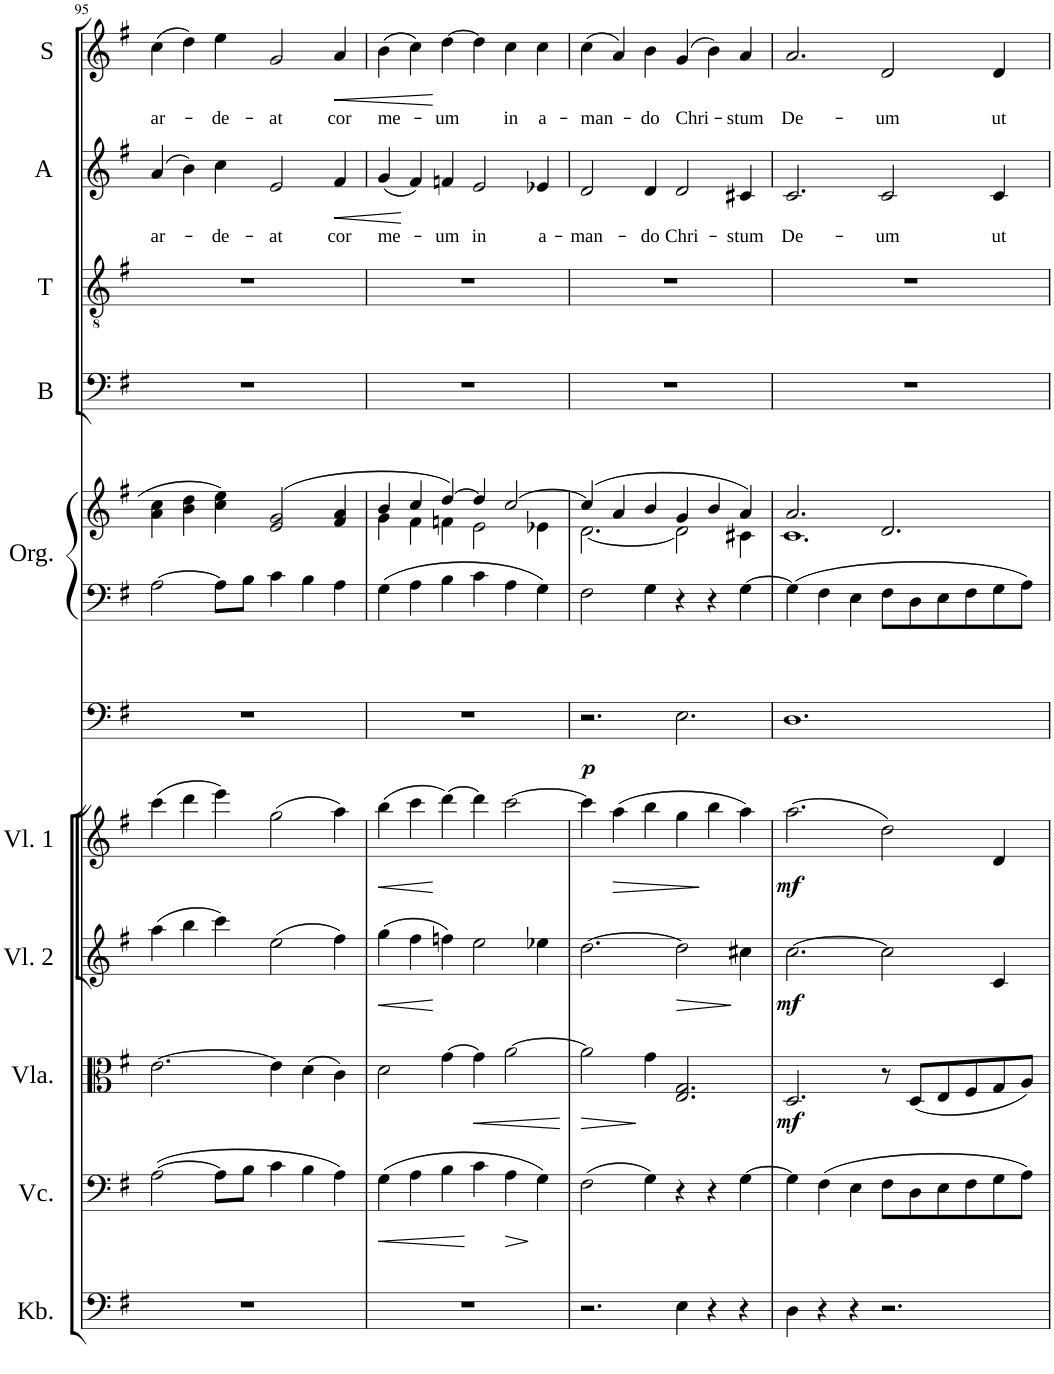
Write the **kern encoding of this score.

**kern	**kern	**dynam	**kern	**dynam	**kern	**dynam	**kern	**dynam	**kern	**dynam	**kern	**kern	**kern	**kern	**kern	**text	**dynam	**kern	**text	**dynam
*part11	*part10	*part10	*part9	*part9	*part8	*part8	*part7	*part7	*part6	*part6	*part5	*part5	*part4	*part3	*part2	*part2	*part2	*part1	*part1	*part1
*staff12	*staff11	*staff11	*staff10	*staff10	*staff9	*staff9	*staff8	*staff8	*staff7	*staff7	*staff6	*staff5	*staff4	*staff3	*staff2	*staff2	*staff2	*staff1	*staff1	*staff1
*I"Kontrabass	*I"Cello	*	*I"Viola	*	*I"Violine 2	*	*I"Violine 1	*	*	*	*I"Orgel	*	*I"Bass	*I"Tenor	*I"Alt	*	*	*I"Sopran	*	*
*I'Kb.	*	*	*I'Vla.	*	*I'Vl. 2	*	*I'Vl. 1	*	*	*	*I'Org.	*	*I'B	*I'T	*I'A	*	*	*I'S	*	*
!!LO:PB:g=z
*clefF4	*clefF4	*	*clefC3	*	*clefG2	*	*clefG2	*	*clefF4	*	*clefF4	*clefG2	*clefF4	*clefGv2	*clefG2	*	*	*clefG2	*	*
*Trd7c12	*	*	*	*	*	*	*	*	*	*	*	*	*	*	*	*	*	*	*	*
*k[f#]	*k[f#]	*	*k[f#]	*	*k[f#]	*	*k[f#]	*	*k[f#]	*	*k[f#]	*k[f#]	*k[f#]	*k[f#]	*k[f#]	*	*	*k[f#]	*	*
*M6/4	*M6/4	*	*M6/4	*	*M6/4	*	*M6/4	*	*M6/4	*	*M6/4	*M6/4	*M6/4	*M6/4	*M6/4	*	*	*M6/4	*	*
=95	=95	=95	=95	=95	=95	=95	=95	=95	=95	=95	=95	=95	=95	=95	=95	=95	=95	=95	=95	=95
!	!	!	!	!	!	!	!	!	!	!	!	!	!	!	!	!LO:LY:b	!	!	!LO:LY:b	!
1.r	([2A\	.	[2.e\	.	(4aa\	.	(4ccc\	.	1.r	.	[2A\	4a\ 4cc\	1.r	1.r	(4a/	ar-	.	(4cc\	ar-	.
.	.	.	.	.	4bb\	.	4ddd\	.	.	.	.	4b\ 4dd\	.	.	4b\)	.	.	4dd\)	.	.
!	!	!	!	!	!	!	!	!	!	!	!	!	!	!	!	!LO:LY:b	!	!	!LO:LY:b	!
.	8A\L]	.	.	.	4ccc\)	.	4eee\)	.	.	.	8A\L]	4cc\ 4ee\	.	.	4cc\	-de-	.	4ee\	-de-	.
.	8B\J	.	.	.	.	.	.	.	.	.	8B\J	.	.	.	.	.	.	.	.	.
!	!	!	!	!	!	!	!	!	!	!	!	!	!	!	!	!LO:LY:b	!	!	!LO:LY:b	!
.	4c\	.	4e\]	.	(2ee\	.	(2gg\	.	.	.	4c\	(2e/ 2g/	.	.	2e/	-at	.	2g/	-at	.
.	4B\	.	(4d\	.	.	.	.	.	.	.	4B\	.	.	.	.	.	.	.	.	.
!	!	!	!	!	!	!	!	!	!	!	!	!	!	!	!	!LO:LY:b	!LO:HP:b	!	!LO:LY:b	!LO:HP:b
.	4A\)	.	4c\)	.	4ff#\)	.	4aa\)	.	.	.	4A\	4f#/ 4a/	.	.	4f#/	cor	<	4a/	cor	<
=96	=96	=96	=96	=96	=96	=96	=96	=96	=96	=96	=96	=96	=96	=96	=96	=96	=96	=96	=96	=96
!	!	!LO:HP:b	!	!	!	!LO:HP:b	!	!LO:HP:b	!	!	!	!	!	!	!	!LO:LY:b	!	!	!LO:LY:b	!
*	*	*	*	*	*	*	*	*	*	*	*	*^	*	*	*	*	*	*	*	*
1.r	(4G\	<	2d\	.	(4gg\	<	(4bb\	<	1.r	.	4G\	4b/	4g\	1.r	1.r	(4g/	me-	.	(4b\	me-	.
.	4A\	.	.	.	4ff#\	.	4ccc\	.	.	.	4A\	4cc/	4f#\	.	.	4f#/)	.	[	4cc\)	.	.
!	!	!	!	!	!	!	!	!	!	!	!	!	!	!	!	!	!LO:LY:b	!	!	!LO:LY:b	!
.	4B\	.	[4g\	.	4ffn\)	[	[4ddd\)	[	.	.	4B\	[4dd/)	4fn\	.	.	4fn/	-um	.	[4dd\	-um	[
!	!	!	!	!LO:HP:b	!	!	!	!	!	!	!	!	!	!	!	!	!LO:LY:b	!	!	!	!
.	4c\	[	4g\]	<	2ee\	.	4ddd\]	.	.	.	4c\	4dd/]	2e\	.	.	2e/	in	.	4dd\]	.	.
!	!	!LO:HP:b	!	!	!	!	!	!	!	!	!	!	!	!	!	!	!	!	!	!LO:LY:b	!
.	4A\	>	[2a\	.	.	.	[2ccc\	.	.	.	4A\	[2cc/	.	.	.	.	.	.	4cc\	in	.
!	!	!	!	!	!	!	!	!	!	!	!	!	!	!	!	!	!LO:LY:b	!	!	!LO:LY:b	!
.	4G\)	]	.	.	4ee-X\	.	.	.	.	.	4G\	.	4e-X\	.	.	4e-X/	a-	.	4cc\	a-	.
*	*	*	*	*	*	*	*	*	*	*	*	*v	*v	*	*	*	*	*	*	*	*
.	.	.	.	[	.	.	.	.	.	.	.	.	.	.	.	.	.	.	.	.
=97	=97	=97	=97	=97	=97	=97	=97	=97	=97	=97	=97	=97	=97	=97	=97	=97	=97	=97	=97	=97
!	!	!	!	!LO:HP:b	!	!	!	!	!	!LO:DY:b	!	!	!	!	!	!LO:LY:b	!	!	!LO:LY:b	!
*	*	*	*	*	*	*	*	*	*	*	*	*^	*	*	*	*	*	*	*	*
2.r	(2F#\	.	2a\]	>	[2.dd\	.	4ccc\]	.	2.r	p	2F#\	(4cc/]	[2.d\	1.r	1.r	2d/	-man-	.	(4cc\	-man-	.
!	!	!	!	!	!	!	!	!LO:HP:b	!	!	!	!	!	!	!	!	!	!	!	!	!
.	.	.	.	.	.	.	(4aa\	>	.	.	.	4a/	.	.	.	.	.	.	4a/)	.	.
!	!	!	!	!	!	!	!	!	!	!	!	!	!	!	!	!	!LO:LY:b	!	!	!LO:LY:b	!
.	4G\)	.	4g\	]	.	.	4bb\	.	.	.	4G\	4b/	.	.	.	4d/	-do	.	4b\	-do	.
!	!	!	!	!	!	!LO:HP:b	!	!	!	!	!	!	!	!	!	!	!LO:LY:b	!	!	!LO:LY:b	!
4E\	4r	.	2.E/ 2.G/	.	2dd\]	>	4gg\	.	2.E\	.	4r	4g/	2d\]	.	.	2d/	Chri-	.	(4g/	Chri-	.
4r	4r	.	.	.	.	.	4bb\	]	.	.	4r	4b/	.	.	.	.	.	.	4b\)	.	.
!	!	!	!	!	!	!	!	!	!	!	!	!	!	!	!	!	!LO:LY:b	!	!	!LO:LY:b	!
4r	[4G\	.	.	.	4cc#X\	]	4aa\)	.	.	.	[4G\	4a/)	4c#X\	.	.	4c#X/	-stum	.	4a/	-stum	.
=98	=98	=98	=98	=98	=98	=98	=98	=98	=98	=98	=98	=98	=98	=98	=98	=98	=98	=98	=98	=98	=98
!	!	!	!	!LO:DY:b	!	!LO:DY:b	!	!LO:DY:b	!	!	!	!	!	!	!	!	!LO:LY:b	!	!	!LO:LY:b	!
4D\	4G\]	.	2.D/	mf	[2.cc\	mf	(2.aa\	mf	1.D	.	4G\]	2.a/	1.c	1.r	1.r	2.c/	De-	.	2.a/	De-	.
4r	(4F#\	.	.	.	.	.	.	.	.	.	4F#\	.	.	.	.	.	.	.	.	.	.
4r	4E\	.	.	.	.	.	.	.	.	.	4E\	.	.	.	.	.	.	.	.	.	.
!	!	!	!	!	!	!	!	!	!	!	!	!	!	!	!	!	!LO:LY:b	!	!	!LO:LY:b	!
2.r	8F#\L	.	8r	.	2cc\]	.	2dd\)	.	.	.	8F#\L	2.d/	.	.	.	2c/	-um	.	2d/	-um	.
.	8D\	.	(8D/L	.	.	.	.	.	.	.	8D\	.	.	.	.	.	.	.	.	.	.
.	8E\	.	8E/	.	.	.	.	.	.	.	8E\	.	.	.	.	.	.	.	.	.	.
.	8F#\	.	8F#/	.	.	.	.	.	.	.	8F#\	.	.	.	.	.	.	.	.	.	.
!	!	!	!	!	!	!	!	!	!	!	!	!	!	!	!	!	!LO:LY:b	!	!	!LO:LY:b	!
.	8G\	.	8G/	.	4c/	.	4d/	.	.	.	8G\	.	.	.	.	4c/	ut	.	4d/	ut	.
.	8A\J)	.	8A/J)	.	.	.	.	.	.	.	8A\J	.	.	.	.	.	.	.	.	.	.
*	*	*	*	*	*	*	*	*	*	*	*	*v	*v	*	*	*	*	*	*	*	*
=	=	=	=	=	=	=	=	=	=	=	=	=	=	=	=	=	=	=	=	=
*-	*-	*-	*-	*-	*-	*-	*-	*-	*-	*-	*-	*-	*-	*-	*-	*-	*-	*-	*-	*-
